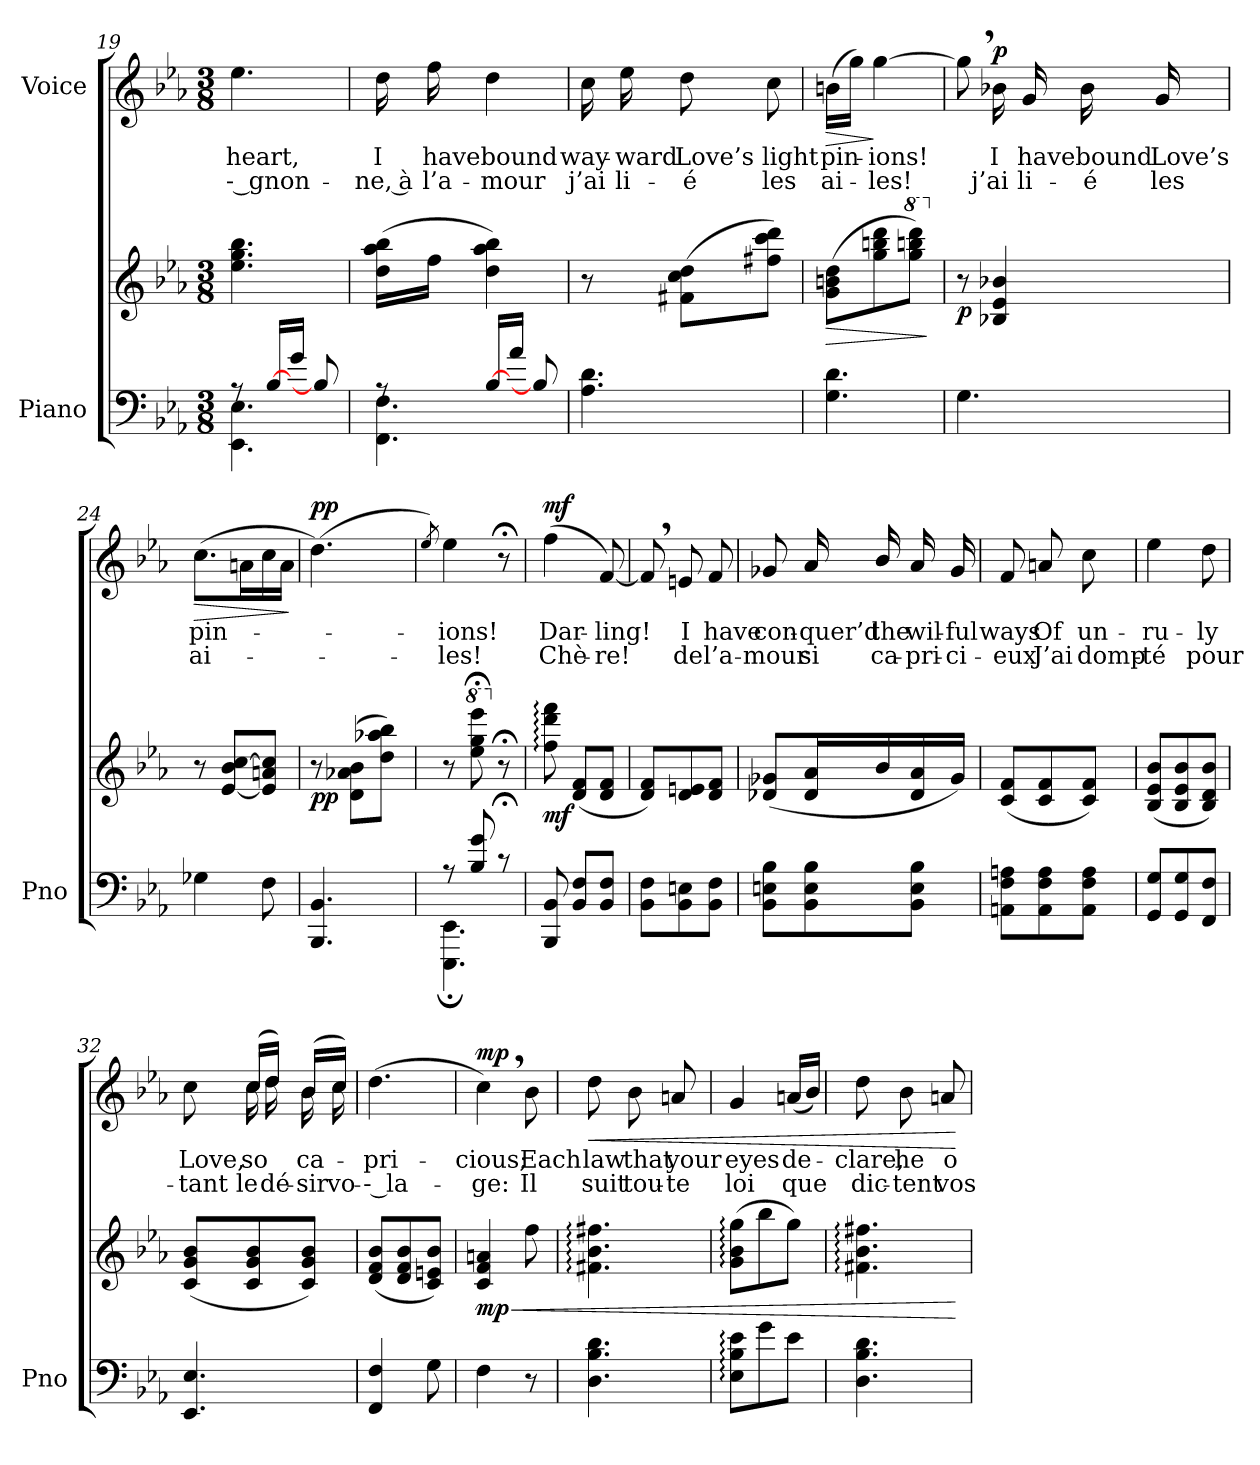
**kern	**kern	**dynam	**kern	**text	**text	**dynam
*part2	*part2	*part2	*part1	*part1	*part1	*part1
*staff3	*staff2	*staff2/3	*staff1	*staff1	*staff1	*staff1
*I"Piano	*	*	*I"Voice	*	*	*
*I'Pno	*	*	*	*	*	*
!!LO:PB:g=z
*clefF4	*clefG2	*	*clefG2	*	*	*
*k[b-e-a-]	*k[b-e-a-]	*	*k[b-e-a-]	*	*	*
*M3/8	*M3/8	*	*M3/8	*	*	*
=19	=19	=19	=19	=19	=19	=19
*^	*	*	*	*	*	*
!	!	!	!	!	!LO:LY:b	!LO:LY:b	!
8rA	4.EE-\ 4.E-\	4.ee-\ 4.gg\ 4.bb-\	.	4.ee-\	-heart,	-- gnon-	.
[16B-/LL	.	.	.	.	.	.	.
16g/JJ	.	.	.	.	.	.	.
8B-/]	.	.	.	.	.	.	.
=20	=20	=20	=20	=20	=20	=20	=20
!	!	!	!	!	!LO:LY:b	!LO:LY:b	!
8rA	4.FF\ 4.F\	(>16dd\ 16aa-\ 16bb-\LL	.	16dd\	I	ne, à	.
!	!	!	!	!	!LO:LY:b	!LO:LY:b	!
.	.	16ff\JJ	.	16ff\	have	l’a-	.
!	!	!	!	!	!LO:LY:b	!LO:LY:b	!
[16B-/LL	.	4dd\ 4aa-\ 4bb-\)	.	4dd\	bound	-mour	.
16a-/JJ	.	.	.	.	.	.	.
8B-/]	.	.	.	.	.	.	.
*v	*v	*	*	*	*	*	*
=21	=21	=21	=21	=21	=21	=21
!	!	!	!	!LO:LY:b	!LO:LY:b	!
4.A-\ 4.d\	8r	.	16cc\	way-	j’ai	.
!	!	!	!	!LO:LY:b	!LO:LY:b	!
.	.	.	16ee-\	-ward	li-	.
!	!	!	!	!LO:LY:b	!LO:LY:b	!
.	(>8f#X\ 8cc\ 8dd\L	.	8dd\	Love’s	-é	.
!	!	!	!	!LO:LY:b	!LO:LY:b	!
.	8ff#X\ 8ccc\ 8ddd\J)	.	8cc\	light	les	.
=22	=22	=22	=22	=22	=22	=22
!	!	!LO:HP:b	!	!LO:LY:b	!LO:LY:b	!LO:HP:b
4.G\ 4.d\	(>8g\ 8bn\ 8dd\L	>	(>16bn\LL	pin-	ai-	>
.	.	.	16gg\JJ)	.	.	.
!	!	!	!	!LO:LY:b	!LO:LY:b	!
.	8gg\ 8bbn\ 8ddd\	.	[4gg\	-ions!	-les!	]
*	*8va	*	*	*	*	*
.	8ggg\ 8bbbn\ 8dddd\J)	.	.	.	.	.
.	.	]	.	.	.	.
!!LO:LB:g=z
=23	=23	=23	=23	=23	=23	=23
*	*X8va	*	*	*	*	*
!	!	!LO:DY:b	!	!	!	!
4.G\	8r	p	8gg,\]	.	.	.
!	!	!	!	!LO:LY:b	!LO:LY:b	!LO:DY:a
.	4B-X/ 4e-/ 4b-X/	.	16b-X\	I	j’ai	p
!	!	!	!	!LO:LY:b	!LO:LY:b	!
.	.	.	16g/	have	li-	.
!	!	!	!	!LO:LY:b	!LO:LY:b	!
.	.	.	16b-\	bound	-é	.
!	!	!	!	!LO:LY:b	!LO:LY:b	!
.	.	.	16g/	Love’s	les	.
=24	=24	=24	=24	=24	=24	=24
!	!	!	!	!LO:LY:b	!LO:LY:b	!LO:HP:b
4G-X\	8r	.	(>8.cc\L	pin-	ai-	>
.	[8e-/ 8b-/ [8cc/L	.	.	.	.	.
.	.	.	16an\L	.	.	.
8F\	8e-/] 8an/ 8cc/]J	.	16cc\	.	.	.
.	.	.	16a\JJ	.	.	.
.	.	.	.	.	.	]
=25	=25	=25	=25	=25	=25	=25
!	!	!LO:DY:b	!	!	!	!LO:DY:a
4.BBB-/ 4.BB-/	8r	pp	(<4.dd\)	.	.	pp
.	(>8d\ 8a-X\ 8b-\L	.	.	.	.	.
.	8dd\ 8aa-X\ 8bb-\J)	.	.	.	.	.
=26	=26	=26	=26	=26	=26	=26
.	.	.	8qee-/)	.	.	.
*^	*	*	*	*	*	*
!	!	!	!	!	!LO:LY:b	!LO:LY:b	!
8rA	4.EEE-\; 4.EE-\;	8r	.	4ee-\	-ions!	-les!	.
*	*	*8va	*	*	*	*	*
8B-/ 8g/	.	8eee-\;< 8ggg\;< 8eeee-\;<	.	.	.	.	.
*	*	*X8va	*	*	*	*	*
8r;<	.	8r;<	.	8r;<	.	.	.
*v	*v	*	*	*	*	*	*
=27	=27	=27	=27	=27	=27	=27
!	!	!LO:DY:b	!	!LO:LY:b	!LO:LY:b	!LO:DY:a
8BBB-/ 8BB-/	8ff\: 8ddd\: 8fff\:	mf	(>4ff\	Dar-	Chè-	mf
8BB-/ 8F/L	(<8d/ 8f/L	.	.	.	.	.
!	!	!	!	!LO:LY:b	!LO:LY:b	!
8BB-/ 8F/J	8d/ 8f/J	.	[8f/)	-ling!	-re!	.
!!LO:LB:g=z
=28	=28	=28	=28	=28	=28	=28
8BB-\ 8F\L	8d/ 8f/L)	.	8f,/]	.	.	.
!	!	!	!	!LO:LY:b	!LO:LY:b	!
8BB-\ 8En\	8d/ 8en/	.	8en/	I	de	.
!	!	!	!	!LO:LY:b	!LO:LY:b	!
8BB-\ 8F\J	8d/ 8f/J	.	8f/	have	l’a-	.
=29	=29	=29	=29	=29	=29	=29
!	!	!	!	!LO:LY:b	!LO:LY:b	!
8BB-\ 8En\ 8B-\L	(<8d-X/ 8g-X/L	.	8g-X/	con-	-mour	.
!	!	!	!	!LO:LY:b	!LO:LY:b	!
8BB-\ 8E\ 8B-\	16d-/ 16a-/L	.	16a-/	-quer’d	si	.
!	!	!	!	!LO:LY:b	!LO:LY:b	!
.	16b-/	.	16b-/	the	ca-	.
!	!	!	!	!LO:LY:b	!LO:LY:b	!
8BB-\ 8E\ 8B-\J	16d-/ 16a-/	.	16a-/	wil-	-pri-	.
!	!	!	!	!LO:LY:b	!LO:LY:b	!
.	16g-/JJ)	.	16g-/	-ful	-ci-	.
=30	=30	=30	=30	=30	=30	=30
!	!	!	!	!LO:LY:b	!LO:LY:b	!
8AAn\ 8F\ 8An\L	(<8c/ 8f/L	.	8f/	ways	-eux	.
!	!	!	!	!LO:LY:b	!LO:LY:b	!
8AA\ 8F\ 8A\	8c/ 8f/	.	8an/	Of	J’ai	.
!	!	!	!	!LO:LY:b	!LO:LY:b	!
8AA\ 8F\ 8A\J	8c/ 8f/J)	.	8cc\	un-	domp-	.
=31	=31	=31	=31	=31	=31	=31
!	!	!	!	!LO:LY:b	!LO:LY:b	!
8GG/ 8G/L	(<8B-/ 8e-/ 8b-/L	.	4ee-\	-ru-	-té	.
8GG/ 8G/	8B-/ 8e-/ 8b-/	.	.	.	.	.
!	!	!	!	!LO:LY:b	!LO:LY:b	!
8FF/ 8F/J	8B-/ 8d/ 8b-/J)	.	8dd\	-ly	pour-	.
=32	=32	=32	=32	=32	=32	=32
!	!	!	!	!LO:LY:b	!LO:LY:b	!
*	*	*	*^	*	*	*
4.EE-/ 4.E-/	(<8c/ 8g/ 8b-/L	.	8cc\	8ryy	Love,	-tant	.
!	!	!	!	!	!LO:LY:b	!LO:LY:b	!
.	8c/ 8g/ 8b-/	.	(>16cc/LL	16cc\	so	le	.
!	!	!	!	!	!	!LO:LY:b	!
.	.	.	16dd/JJ)	16dd\	.	dé-	.
!	!	!	!	!	!LO:LY:b	!LO:LY:b	!
.	8c/ 8g/ 8b-/J)	.	(>16b-/LL	16b-\	ca-	-sir	.
!	!	!	!	!	!	!LO:LY:b	!
.	.	.	16cc/JJ)	16cc\	.	vo-	.
!!LO:LB:g=z
=33	=33	=33	=33	=33	=33	=33	=33
!	!	!	!	!	!LO:LY:b	!LO:LY:b	!
*	*	*	*v	*v	*	*	*
4FF/ 4F/	(<8d/ 8f/ 8b-/L	.	(>4.dd\	-pri-	-- la-	.
.	8d/ 8f/ 8b-/	.	.	.	.	.
8G\	8c/ 8en/ 8b-/J)	.	.	.	.	.
=34	=34	=34	=34	=34	=34	=34
!	!	!LO:HP:b	!	!LO:LY:b	!LO:LY:b	!
!	!	!LO:DY:n=1:b	!	!	!	!LO:DY:a
4F\	4c/ 4f/ 4an/	< mp	4cc,\)	-cious;	-ge:	mp
!	!	!	!	!LO:LY:b	!LO:LY:b	!
8r	8ff\	.	8b-\	Each	Il	.
=35	=35	=35	=35	=35	=35	=35
!	!	!	!	!LO:LY:b	!LO:LY:b	!LO:HP:b
4.D\ 4.B-\ 4.d\	4.f#X\: 4.b-\: 4.ff#X\:	.	8dd\	law	suit	<
!	!	!	!	!LO:LY:b	!LO:LY:b	!
.	.	.	8b-\	that	tou-	.
!	!	!	!	!LO:LY:b	!LO:LY:b	!
.	.	.	8an/	your	-te	.
=36	=36	=36	=36	=36	=36	=36
!	!	!	!	!LO:LY:b	!LO:LY:b	!
8E-\: 8B-\: 8e-\:L	(>8g\: 8b-\: 8gg\:L	.	4g/	eyes	loi	.
8g\	8bb-\	.	.	.	.	.
!	!	!	!	!LO:LY:b	!LO:LY:b	!
8e-\J	8gg\J)	.	(<16an/LL	de-	que	.
.	.	.	16b-/JJ)	.	.	.
=37	=37	=37	=37	=37	=37	=37
!	!	!	!	!LO:LY:b	!LO:LY:b	!
4.D\ 4.B-\ 4.d\	4.f#X\: 4.b-\: 4.ff#X\:	.	8dd\	-clare,	dic-	.
!	!	!	!	!LO:LY:b	!LO:LY:b	!
.	.	.	8b-\	he	-tent	.
!	!	!	!	!LO:LY:b	!LO:LY:b	!
.	.	.	8an/	o-	vos	.
.	.	[	.	.	.	[
=	=	=	=	=	=	=
*-	*-	*-	*-	*-	*-	*-
